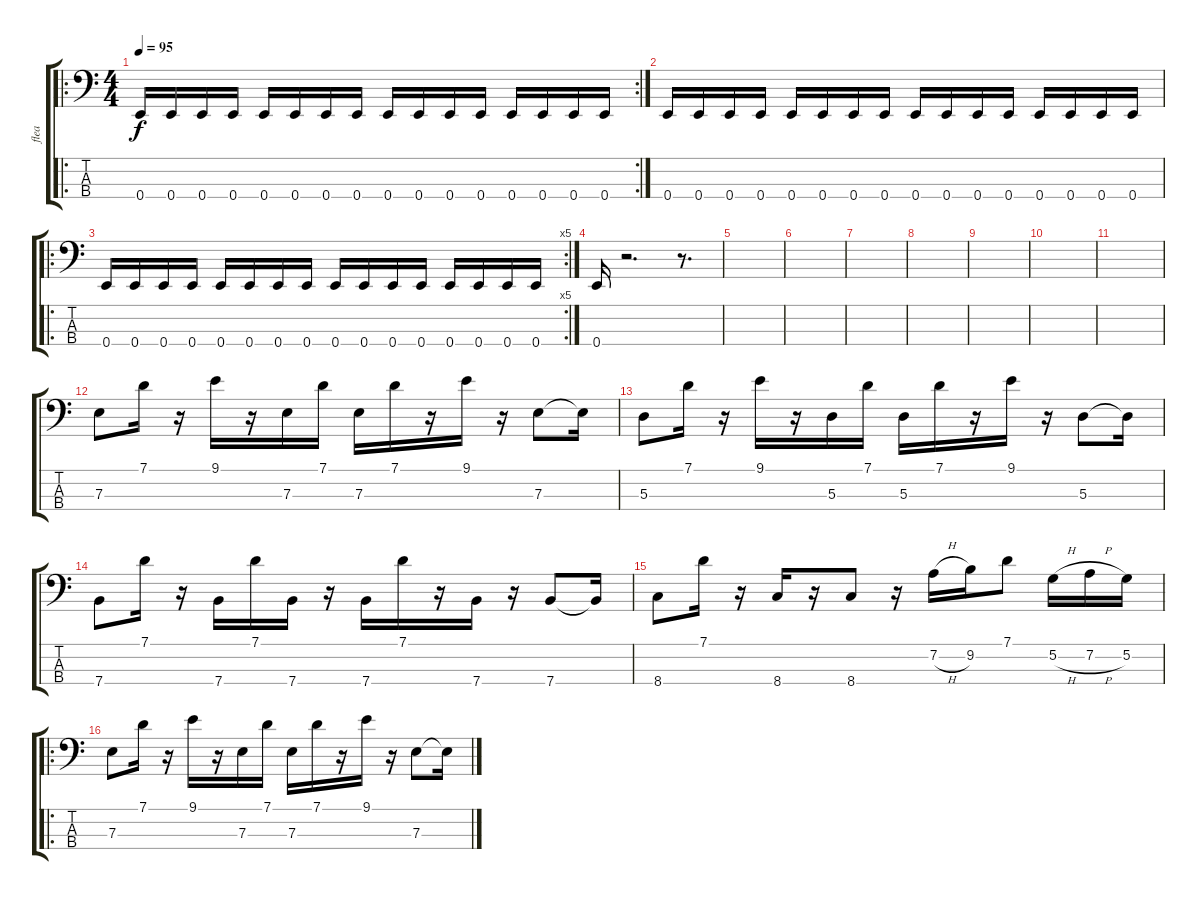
\track ("flea" "flea") {instrument electricbassfinger}
\staff {score tabs}
\tuning (G2 D2 A1 E1) {hide}
\ro
\rc 2
\ts (4 4)
\tempo 95
\clef f4
\ks c
0.4.16{dy f instrument electricbassfinger} 0.4.16 0.4.16 0.4.16 0.4.16 0.4.16 0.4.16 0.4.16 0.4.16 0.4.16 0.4.16 0.4.16 0.4.16 0.4.16 0.4.16 0.4.16 |
0.4.16 0.4.16 0.4.16 0.4.16 0.4.16 0.4.16 0.4.16 0.4.16 0.4.16 0.4.16 0.4.16 0.4.16 0.4.16 0.4.16 0.4.16 0.4.16 |
\ro
\rc 5
0.4.16 0.4.16 0.4.16 0.4.16 0.4.16 0.4.16 0.4.16 0.4.16 0.4.16 0.4.16 0.4.16 0.4.16 0.4.16 0.4.16 0.4.16 0.4.16 |
0.4.16 r.2{d} r.8{d} |
|
|
|
|
|
|
|
7.3.8{instrument slapbass1} 7.1.16 r.16 9.1.16 r.16 7.3.16 7.1.16 7.3.16 7.1.16 r.16 9.1.16 r.16 7.3.8 7.3{t}.16 |
5.3.8 7.1.16 r.16 9.1.16 r.16 5.3.16 7.1.16 5.3.16 7.1.16 r.16 9.1.16 r.16 5.3.8 5.3{t}.16 |
7.4.8 7.1.16 r.16 7.4.16 7.1.16 7.4.16 r.16 7.4.16 7.1.16 r.16 7.4.16 r.16 7.4.8 7.4{t}.16 |
8.4.8 7.1.16 r.16 8.4.16 r.16 8.4.8 r.16 7.2{h}.16{instrument electricbassfinger} 9.2.16 7.1.8 5.2{h}.16 7.2{h}.16 5.2.16 |
\ro
7.3.8{instrument slapbass1} 7.1.16 r.16 9.1.16 r.16 7.3.16 7.1.16 7.3.16 7.1.16 r.16 9.1.16 r.16 7.3.8 7.3{t}.16
